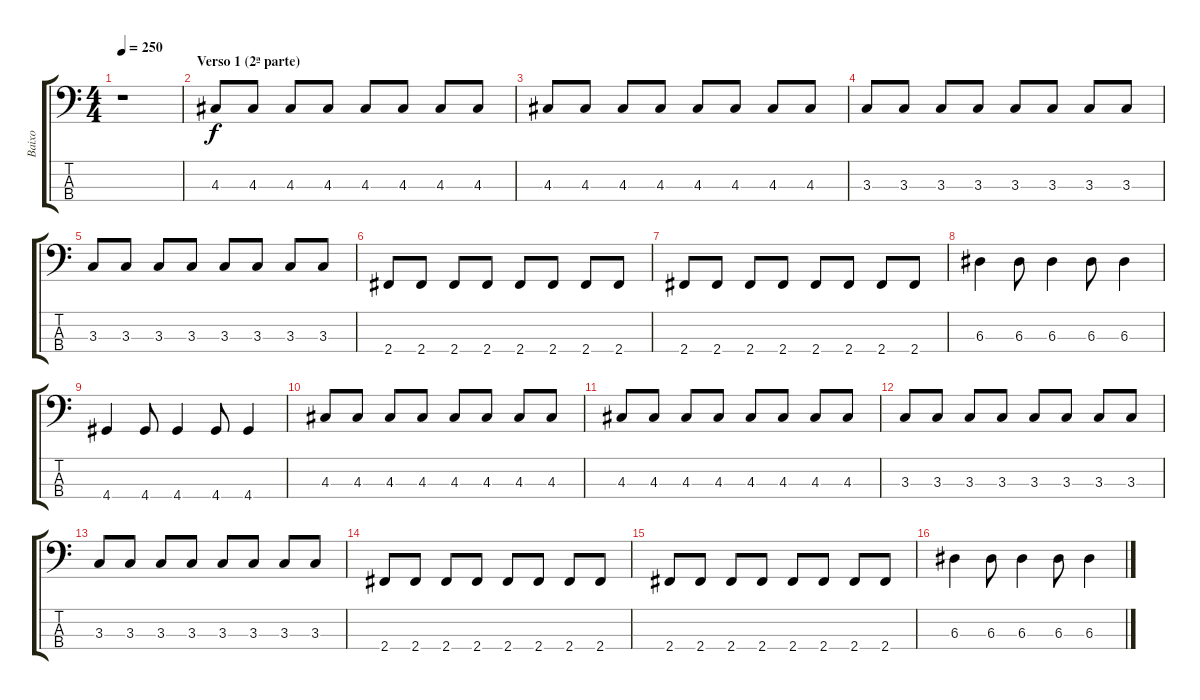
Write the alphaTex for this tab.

\track ("Baixo" "Baixo") {instrument electricbassfinger}
\staff {score tabs}
\tuning (G2 D2 A1 E1) {hide}
\ts (4 4)
\tempo 250
\clef f4
\ks c
r.1{dy f} |
\section ("" "Verso 1 (2ª parte)")
4.3.8 4.3.8 4.3.8 4.3.8 4.3.8 4.3.8 4.3.8 4.3.8 |
4.3.8 4.3.8 4.3.8 4.3.8 4.3.8 4.3.8 4.3.8 4.3.8 |
3.3.8 3.3.8 3.3.8 3.3.8 3.3.8 3.3.8 3.3.8 3.3.8 |
3.3.8 3.3.8 3.3.8 3.3.8 3.3.8 3.3.8 3.3.8 3.3.8 |
2.4.8 2.4.8 2.4.8 2.4.8 2.4.8 2.4.8 2.4.8 2.4.8 |
2.4.8 2.4.8 2.4.8 2.4.8 2.4.8 2.4.8 2.4.8 2.4.8 |
6.3.4 6.3.8 6.3.4 6.3.8 6.3.4 |
4.4.4 4.4.8 4.4.4 4.4.8 4.4.4 |
4.3.8 4.3.8 4.3.8 4.3.8 4.3.8 4.3.8 4.3.8 4.3.8 |
4.3.8 4.3.8 4.3.8 4.3.8 4.3.8 4.3.8 4.3.8 4.3.8 |
3.3.8 3.3.8 3.3.8 3.3.8 3.3.8 3.3.8 3.3.8 3.3.8 |
3.3.8 3.3.8 3.3.8 3.3.8 3.3.8 3.3.8 3.3.8 3.3.8 |
2.4.8 2.4.8 2.4.8 2.4.8 2.4.8 2.4.8 2.4.8 2.4.8 |
2.4.8 2.4.8 2.4.8 2.4.8 2.4.8 2.4.8 2.4.8 2.4.8 |
6.3.4 6.3.8 6.3.4 6.3.8 6.3.4
